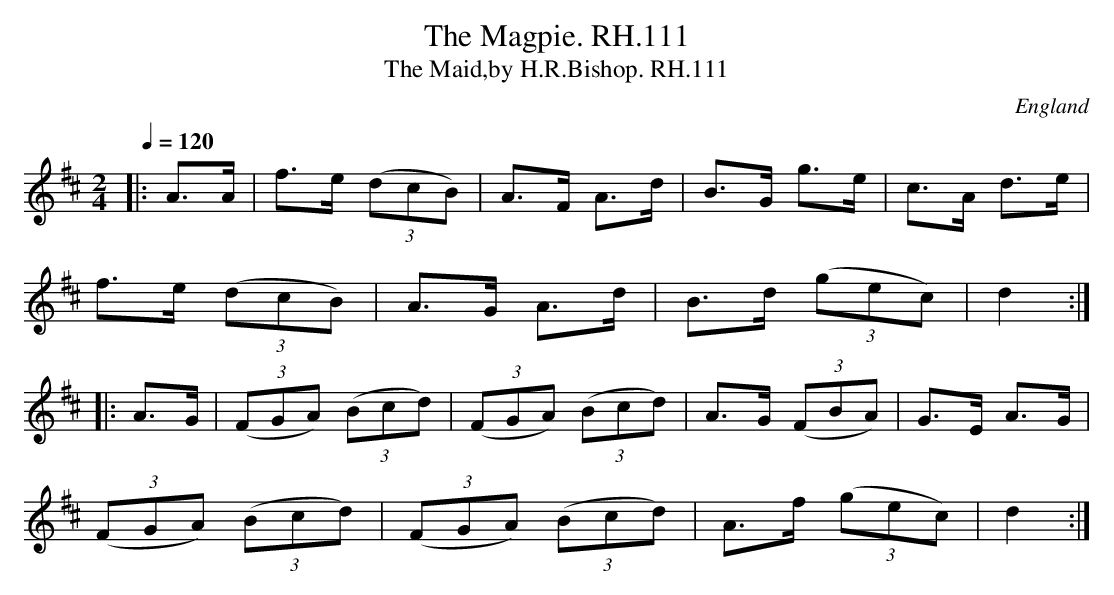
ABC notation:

X:1
T:Magpie. RH.111, The
T:Maid,by H.R.Bishop. RH.111, The
O:England
M:2/4
L:1/8
Q:1/4=120
K:D
|:A>A|\
f>e ((3dcB)|A>F A>d|B>G g>e|c>A d>e|
f>e ((3dcB)|A>G A>d|B>d ((3gec)|d2:|
|:A>G|((3FGA) ((3Bcd)|((3FGA) ((3Bcd)|\
A>G ((3FBA)|G>E A>G|
((3FGA) ((3Bcd)|((3FGA) ((3Bcd)|A>f ((3gec)|d2:|
